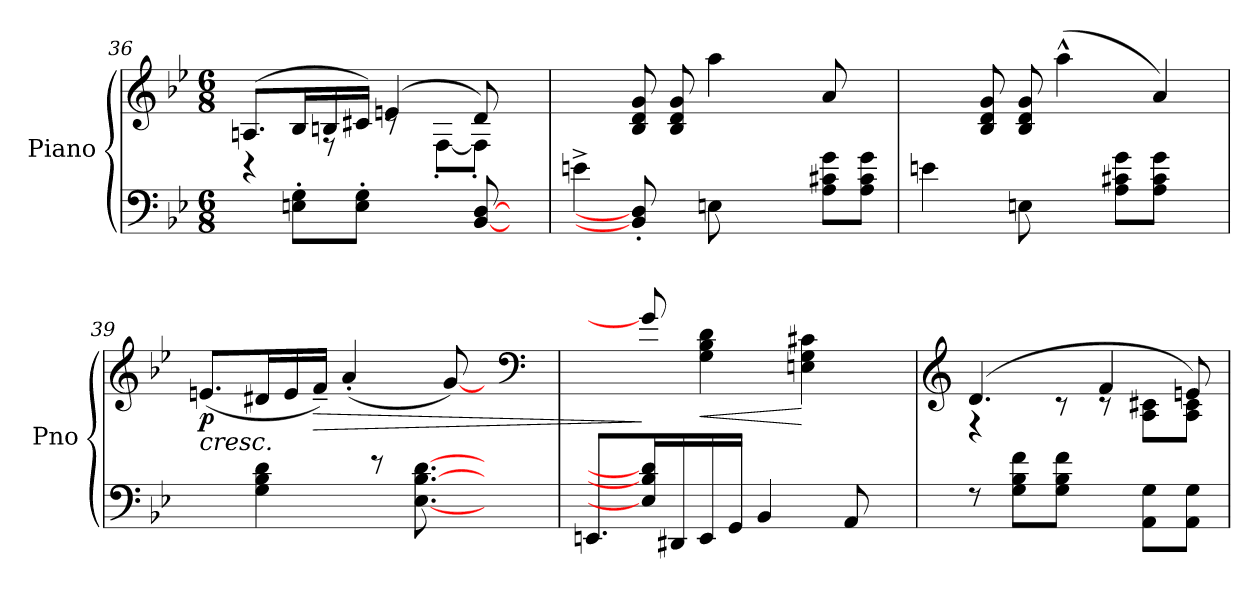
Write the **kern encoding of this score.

**kern	**kern	**dynam
*part1	*part1	*part1
*staff2	*staff1	*staff1/2
*I"Piano	*	*
*I'Pno	*	*
*clefF4	*clefG2	*
*k[b-e-]	*k[b-e-]	*
*M6/8	*M6/8	*
=36	=36	=36
*	*^	*
8.ryy	(>8.An/L	4rBB	.
8En\' 8G\'L	16B-/L	.	.
.	16Bn/	8rF	.
8E\' 8G\'J	16c#X/JJ)	.	.
.	(>4en/	8rc	.
8.ryy	.	.	.
.	.	[8F'\L	.
[8BB-/ [8D/	8d/)	8F'\J]	.
8ryy	8ryy	8ryy	.
*	*v	*v	*
!!LO:PB:g=z
=37	=37	=37
4en^\	4ryy	.
8BB-/]' 8D/]'	8B-/ 8d/ 8g/	.
8ryy	8B-/ 8d/ 8g/	.
8En\	4aa\	.
4ryy	.	.
.	8ryy	.
8A\ 8c#X\ 8g\L	8a/	.
8A\ 8c#\ 8g\J	8ryy	.
=38	=38	=38
4en\	4ryy	.
8ryy	8B-/ 8d/ 8g/	.
8En\	8B-/ 8d/ 8g/	.
4ryy	(>4aa^^\	.
8A\ 8c#X\ 8g\L	8ryy	.
8A\ 8c#\ 8g\J	4a/)	.
8ryy	.	.
=39	=39	=39
!	!	!LO:HP:b
!	!	!LO:DY:n=1:b
8.ryy	(<8.en/L	< p
4G\ 4B-\ 4d\	16d#X/L	.
.	16e/	.
!	!	!LO:HP:b
.	16f~/JJ)	>
.	(<4a'/	.
8re	.	.
[8.E-\ [8.B-\ [8.d\	.	.
.	[8g/)	[
16ryy	16ryy	.
*	*clefF4	*
16ryy	16ryy	.
=40	=40	=40
8.EEn/L	8.ryy	.
16E-\] 16B-\] 16d\]	8g/]	]
16DD#X/L	.	.
!	!	!LO:HP:b
16EE/	4G\ 4B-\ 4d\	<
16GG/JJ	.	.
4BB-/	.	.
.	4En\ 4G\ 4c#X\	[
8AA/	.	.
16ryy	16ryy	.
!!LO:LB:g=z
=41	=41	=41
*	*clefG2	*
*	*^	*
8rF	(>4.d/	4rF	.
8G\ 8B-\ 8f\L	.	.	.
8G\ 8B-\ 8f\J	.	8rc	.
8ryy	4f/	8rc	.
8AA\ 8G\L	.	8A\ 8c#X\L	.
8AA\ 8G\J	8en/)	8A\ 8c#\J	.
*	*v	*v	*
=	=	=
*-	*-	*-
